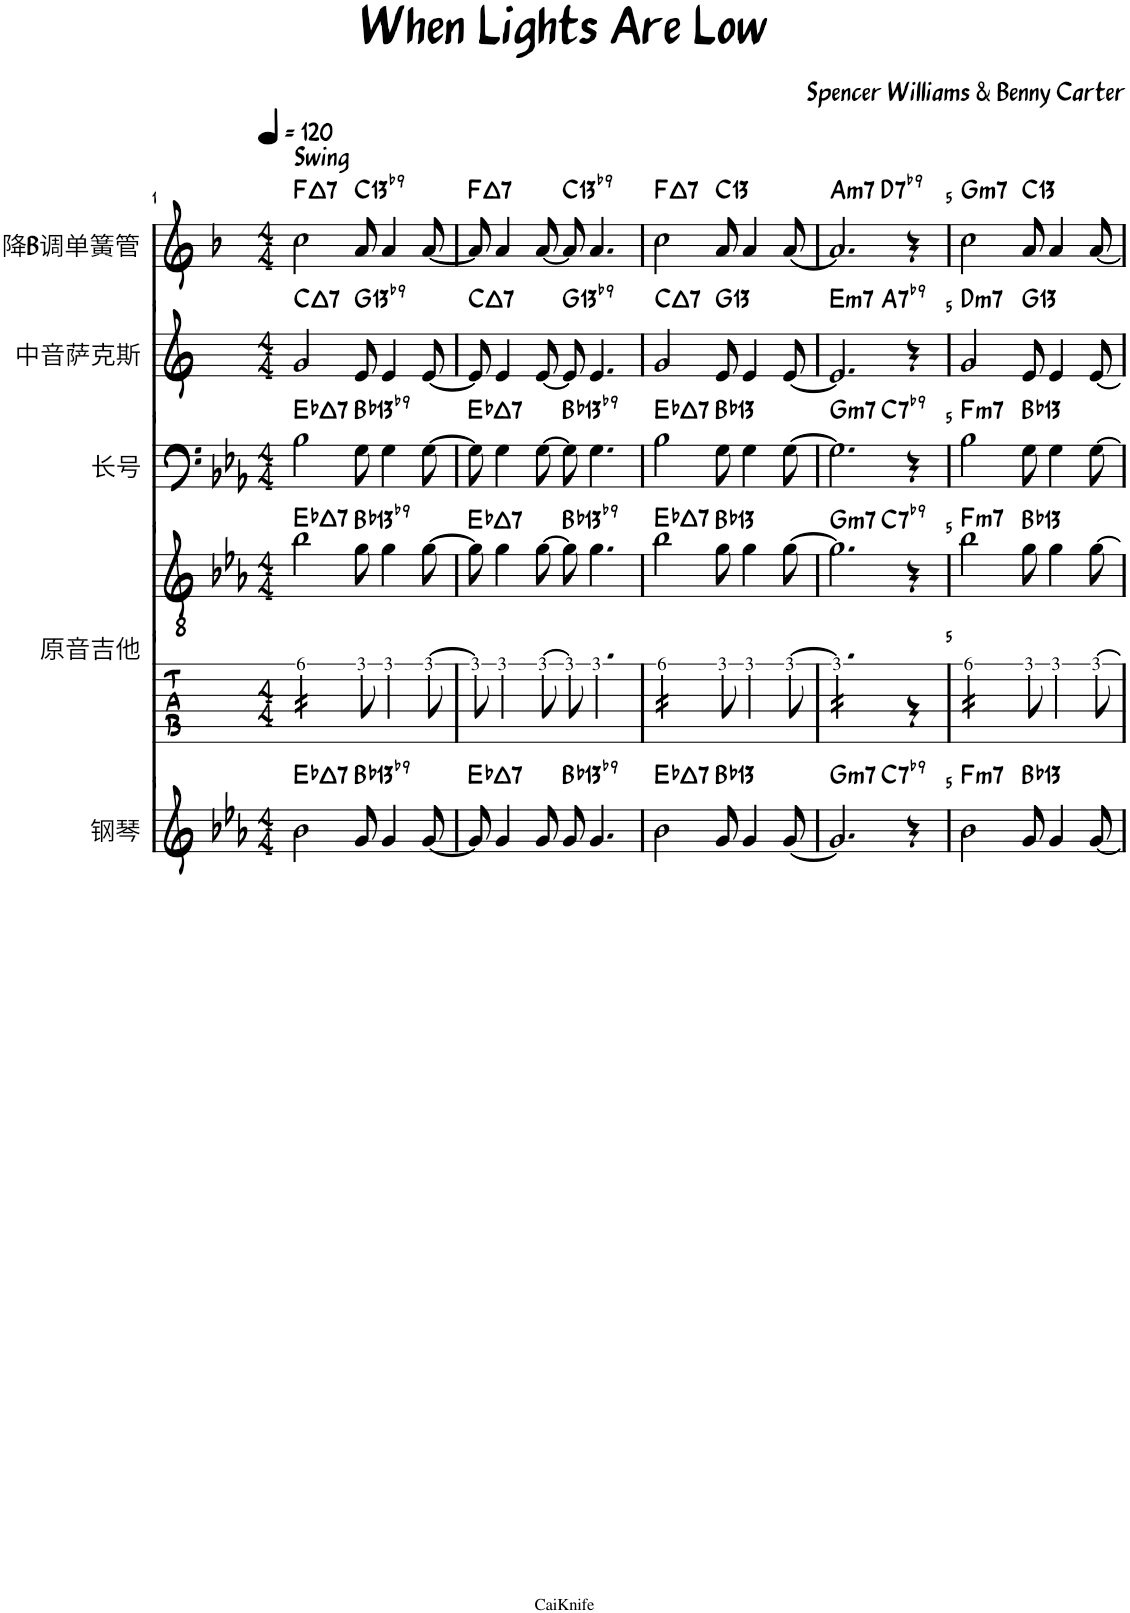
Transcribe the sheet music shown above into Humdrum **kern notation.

**kern	**harte	**kern	**kern	**harte	**kern	**harte	**kern	**harte	**kern	**harte
*part5	*part5	*part4	*part4	*part4	*part3	*part3	*part2	*part2	*part1	*part1
*staff6	*	*staff5	*staff4	*	*staff3	*	*staff2	*	*staff1	*
*I"钢琴	*	*I"原音吉他	*	*	*I"长号	*	*I"中音萨克斯	*	*I"降B调单簧管	*
*	*	*stria6	*	*	*	*	*	*	*	*
*clefG2	*	*	*clefGv2	*	*clefF4	*	*clefG2	*	*clefG2	*
*	*	*	*	*	*	*	*Trd5c9	*	*Trd1c2	*
*k[b-e-a-]	*	*k[b-e-a-]	*k[b-e-a-]	*	*k[b-e-a-]	*	*k[]	*	*k[b-]	*
*M4/4	*	*M4/4	*M4/4	*	*M4/4	*	*M4/4	*	*M4/4	*
*MM120	*	*MM120	*MM120	*	*MM120	*	*MM120	*	*MM120	*
=1	=1	=1	=1	=1	=1	=1	=1	=1	=1	=1
!	!LO:H:kt=7	!	!	!LO:H:kt=7	!	!LO:H:kt=7	!	!LO:H:kt=7	!LO:TX:a:B:t=Swing	!LO:H:kt=7
2b-\	Eb:maj7	2b-\	2b-\	Eb:maj7	2B-\	Eb:maj7	2g/	C:maj7	2cc\	F:maj7
!	!LO:H:kt=13	!	!	!LO:H:kt=13	!	!LO:H:kt=13	!	!LO:H:kt=13	!	!LO:H:kt=13
8g/	Bb:(3,5,b7,b9,11,13)	8g\	8g\	Bb:(3,5,b7,b9,11,13)	8G\	Bb:(3,5,b7,b9,11,13)	8e/	G:(3,5,b7,b9,11,13)	8a/	C:(3,5,b7,b9,11,13)
4g/	.	4g\	4g\	.	4G\	.	4e/	.	4a/	.
[8g/	.	[8g\	[8g\	.	[8G\	.	[8e/	.	[8a/	.
=2	=2	=2	=2	=2	=2	=2	=2	=2	=2	=2
!	!LO:H:kt=7	!	!	!LO:H:kt=7	!	!LO:H:kt=7	!	!LO:H:kt=7	!	!LO:H:kt=7
8g/]	Eb:maj7	8g\]	8g\]	Eb:maj7	8G\]	Eb:maj7	8e/]	C:maj7	8a/]	F:maj7
4g/	.	4g\	4g\	.	4G\	.	4e/	.	4a/	.
8g/	.	[8g\	[8g\	.	[8G\	.	[8e/	.	[8a/	.
!	!LO:H:kt=13	!	!	!LO:H:kt=13	!	!LO:H:kt=13	!	!LO:H:kt=13	!	!LO:H:kt=13
8g/	Bb:(3,5,b7,b9,11,13)	8g\]	8g\]	Bb:(3,5,b7,b9,11,13)	8G\]	Bb:(3,5,b7,b9,11,13)	8e/]	G:(3,5,b7,b9,11,13)	8a/]	C:(3,5,b7,b9,11,13)
4.g/	.	4.g\	4.g\	.	4.G\	.	4.e/	.	4.a/	.
=3	=3	=3	=3	=3	=3	=3	=3	=3	=3	=3
!	!LO:H:kt=7	!	!	!LO:H:kt=7	!	!LO:H:kt=7	!	!LO:H:kt=7	!	!LO:H:kt=7
2b-\	Eb:maj7	2b-\	2b-\	Eb:maj7	2B-\	Eb:maj7	2g/	C:maj7	2cc\	F:maj7
!	!LO:H:kt=13	!	!	!LO:H:kt=13	!	!LO:H:kt=13	!	!LO:H:kt=13	!	!LO:H:kt=13
8g/	Bb:9(11,13)	8g\	8g\	Bb:9(11,13)	8G\	Bb:9(11,13)	8e/	G:9(11,13)	8a/	C:9(11,13)
4g/	.	4g\	4g\	.	4G\	.	4e/	.	4a/	.
[8g/	.	[8g\	[8g\	.	[8G\	.	[8e/	.	[8a/	.
=4	=4	=4	=4	=4	=4	=4	=4	=4	=4	=4
!	!LO:H:kt=m7	!	!	!LO:H:kt=m7	!	!LO:H:kt=m7	!	!LO:H:kt=m7	!	!LO:H:kt=m7
*^	*	*	*^	*	*^	*	*^	*	*^	*
2.g/]	2ryy	G:min7	2.g\]	2.g\]	2ryy	G:min7	2.G\]	2ryy	G:min7	2.e/]	2ryy	E:min7	2.a/]	2ryy	A:min7
!	!	!LO:H:kt=7	!	!	!	!LO:H:kt=7	!	!	!LO:H:kt=7	!	!	!LO:H:kt=7	!	!	!LO:H:kt=7
.	2ryy	C:7(b9)	.	.	2ryy	C:7(b9)	.	2ryy	C:7(b9)	.	2ryy	A:7(b9)	.	2ryy	D:7(b9)
4r	.	.	4r	4r	.	.	4r	.	.	4r	.	.	4r	.	.
=5	=5	=5	=5	=5	=5	=5	=5	=5	=5	=5	=5	=5	=5	=5	=5
!	!	!LO:H:kt=m7	!	!	!	!LO:H:kt=m7	!	!	!LO:H:kt=m7	!	!	!LO:H:kt=m7	!	!	!LO:H:kt=m7
*	*	*	*	*v	*v	*	*	*	*	*v	*v	*	*v	*v	*
*v	*v	*	*	*	*	*v	*v	*	*	*	*	*
2b-\	F:min7	2b-\	2b-\	F:min7	2B-\	F:min7	2g/	D:min7	2cc\	G:min7
!	!LO:H:kt=13	!	!	!LO:H:kt=13	!	!LO:H:kt=13	!	!LO:H:kt=13	!	!LO:H:kt=13
8g/	Bb:9(11,13)	8g\	8g\	Bb:9(11,13)	8G\	Bb:9(11,13)	8e/	G:9(11,13)	8a/	C:9(11,13)
4g/	.	4g\	4g\	.	4G\	.	4e/	.	4a/	.
[8g/	.	[8g\	[8g\	.	[8G\	.	[8e/	.	[8a/	.
=	=	=	=	=	=	=	=	=	=	=
*-	*-	*-	*-	*-	*-	*-	*-	*-	*-	*-
